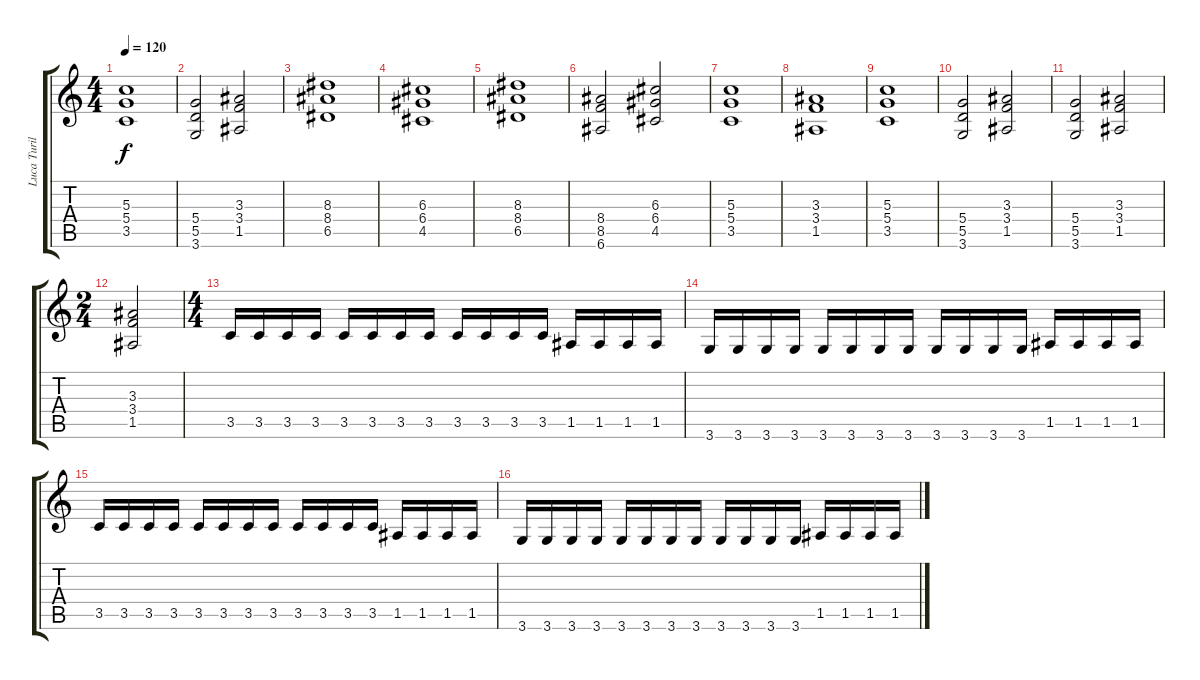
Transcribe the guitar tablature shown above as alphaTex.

\track ("Luca Turilli - Rhythm Guitar" "Luca Turil") {instrument overdrivenguitar}
\staff {score tabs}
\tuning (E4 B3 G3 D3 A2 E2) {hide}
\ts (4 4)
\tempo 120
\clef g2
\ks c
(5.3 5.4 3.5).1{dy f} |
(5.4 5.5 3.6).2 (3.3 3.4 1.5).2 |
(8.3 8.4 6.5).1 |
(6.3 6.4 4.5).1 |
(8.3 8.4 6.5).1 |
(8.4 8.5 6.6).2 (6.3 6.4 4.5).2 |
(5.3 5.4 3.5).1 |
(3.3 3.4 1.5).1 |
(5.3 5.4 3.5).1 |
(5.4 5.5 3.6).2 (3.3 3.4 1.5).2 |
(5.4 5.5 3.6).2 (3.3 3.4 1.5).2 |
\ts (2 4)
(3.3 3.4 1.5).2 |
\ts (4 4)
3.5.16 3.5.16 3.5.16 3.5.16 3.5.16 3.5.16 3.5.16 3.5.16 3.5.16 3.5.16 3.5.16 3.5.16 1.5.16 1.5.16 1.5.16 1.5.16 |
3.6.16 3.6.16 3.6.16 3.6.16 3.6.16 3.6.16 3.6.16 3.6.16 3.6.16 3.6.16 3.6.16 3.6.16 1.5.16 1.5.16 1.5.16 1.5.16 |
3.5.16 3.5.16 3.5.16 3.5.16 3.5.16 3.5.16 3.5.16 3.5.16 3.5.16 3.5.16 3.5.16 3.5.16 1.5.16 1.5.16 1.5.16 1.5.16 |
3.6.16 3.6.16 3.6.16 3.6.16 3.6.16 3.6.16 3.6.16 3.6.16 3.6.16 3.6.16 3.6.16 3.6.16 1.5.16 1.5.16 1.5.16 1.5.16
